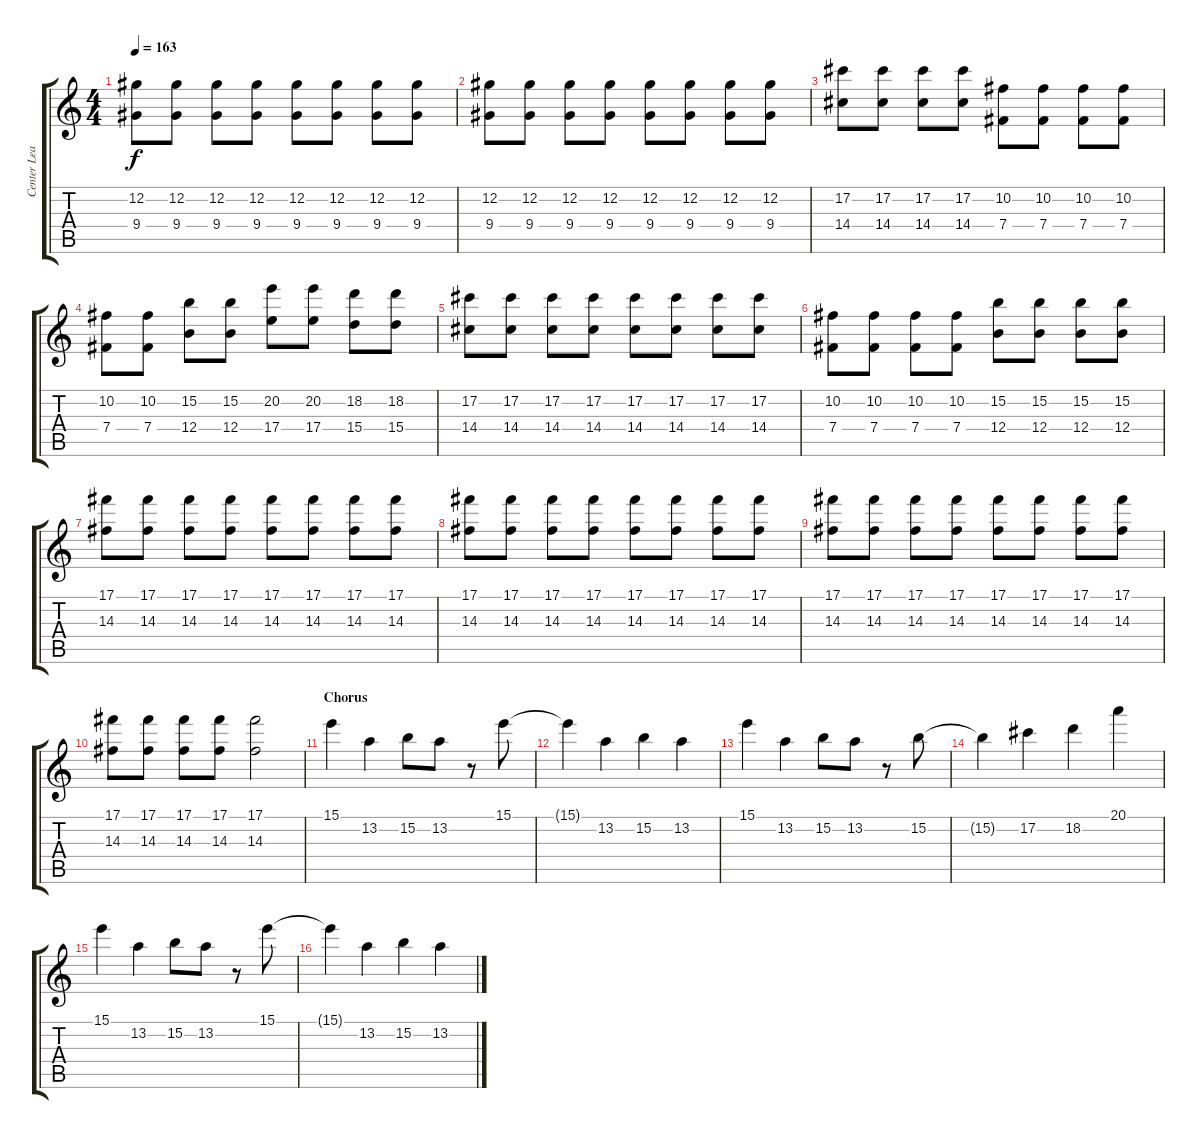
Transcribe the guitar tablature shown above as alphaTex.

\track ("Center Lead 1" "Center Lea") {instrument overdrivenguitar}
\staff {score tabs}
\tuning (Db4 Ab3 E3 B2 Gb2 B1) {hide}
\ts (4 4)
\tempo 163
\clef g2
\ks aminor
(12.2 9.4).8{dy f} (12.2 9.4).8 (12.2 9.4).8 (12.2 9.4).8 (12.2 9.4).8 (12.2 9.4).8 (12.2 9.4).8 (12.2 9.4).8 |
(12.2 9.4).8 (12.2 9.4).8 (12.2 9.4).8 (12.2 9.4).8 (12.2 9.4).8 (12.2 9.4).8 (12.2 9.4).8 (12.2 9.4).8 |
(17.2 14.4).8 (17.2 14.4).8 (17.2 14.4).8 (17.2 14.4).8 (10.2 7.4).8 (10.2 7.4).8 (10.2 7.4).8 (10.2 7.4).8 |
(10.2 7.4).8 (10.2 7.4).8 (15.2 12.4).8 (15.2 12.4).8 (20.2 17.4).8 (20.2 17.4).8 (18.2 15.4).8 (18.2 15.4).8 |
(17.2 14.4).8 (17.2 14.4).8 (17.2 14.4).8 (17.2 14.4).8 (17.2 14.4).8 (17.2 14.4).8 (17.2 14.4).8 (17.2 14.4).8 |
(10.2 7.4).8 (10.2 7.4).8 (10.2 7.4).8 (10.2 7.4).8 (15.2 12.4).8 (15.2 12.4).8 (15.2 12.4).8 (15.2 12.4).8 |
(17.1 14.3).8 (17.1 14.3).8 (17.1 14.3).8 (17.1 14.3).8 (17.1 14.3).8 (17.1 14.3).8 (17.1 14.3).8 (17.1 14.3).8 |
(17.1 14.3).8 (17.1 14.3).8 (17.1 14.3).8 (17.1 14.3).8 (17.1 14.3).8 (17.1 14.3).8 (17.1 14.3).8 (17.1 14.3).8 |
(17.1 14.3).8 (17.1 14.3).8 (17.1 14.3).8 (17.1 14.3).8 (17.1 14.3).8 (17.1 14.3).8 (17.1 14.3).8 (17.1 14.3).8 |
(17.1 14.3).8 (17.1 14.3).8 (17.1 14.3).8 (17.1 14.3).8 (17.1 14.3).2 |
\section ("" "Chorus")
15.1.4 13.2.4 15.2.8 13.2.8 r.8 15.1.8 |
15.1{t}.4 13.2.4 15.2.4 13.2.4 |
15.1.4 13.2.4 15.2.8 13.2.8 r.8 15.2.8 |
15.2{t}.4 17.2.4 18.2.4 20.1.4 |
15.1.4 13.2.4 15.2.8 13.2.8 r.8 15.1.8 |
15.1{t}.4 13.2.4 15.2.4 13.2.4
